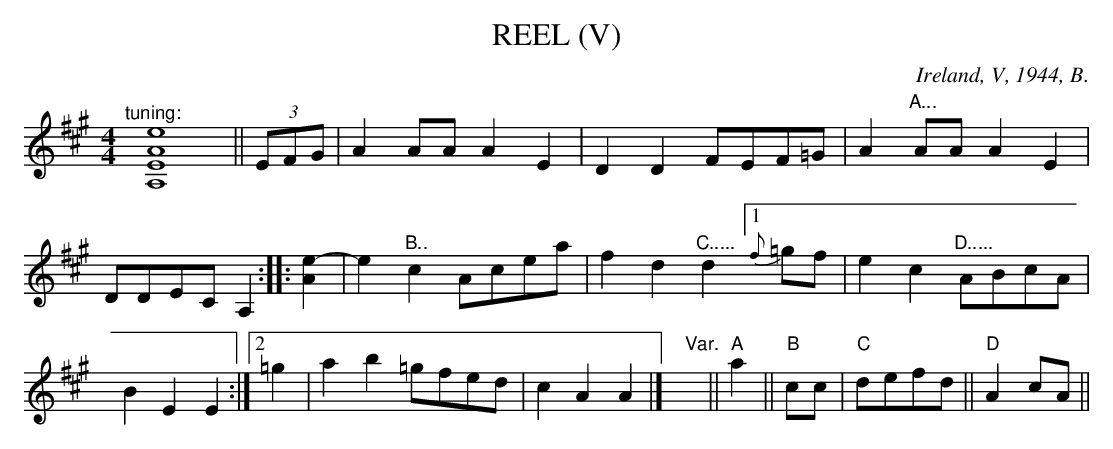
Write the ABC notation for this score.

X:1
T: REEL (V)
O: Ireland, V, 1944, B.
M: 4/4
L: 1/8
K: A
"^tuning:"y[e8A8E8A,8] || (3EFG |\
A2AA A2E2 | D2D2 FEF=G | A2"^A..."AA A2E2 | DDEC A,2 :: [e2-A2] |\
e2"^B.."c2 Acea | f2d2 "^C....."d2 [1 {f}=gf |
e2c2 "^D....."ABcA | B2E2  E2 :|[2 =g2 | a2b2 =gfed | c2A2 A2 |]\
y"Var."y|| "A"a2 || "B"cc | "C"defd || "D"A2cA ||
